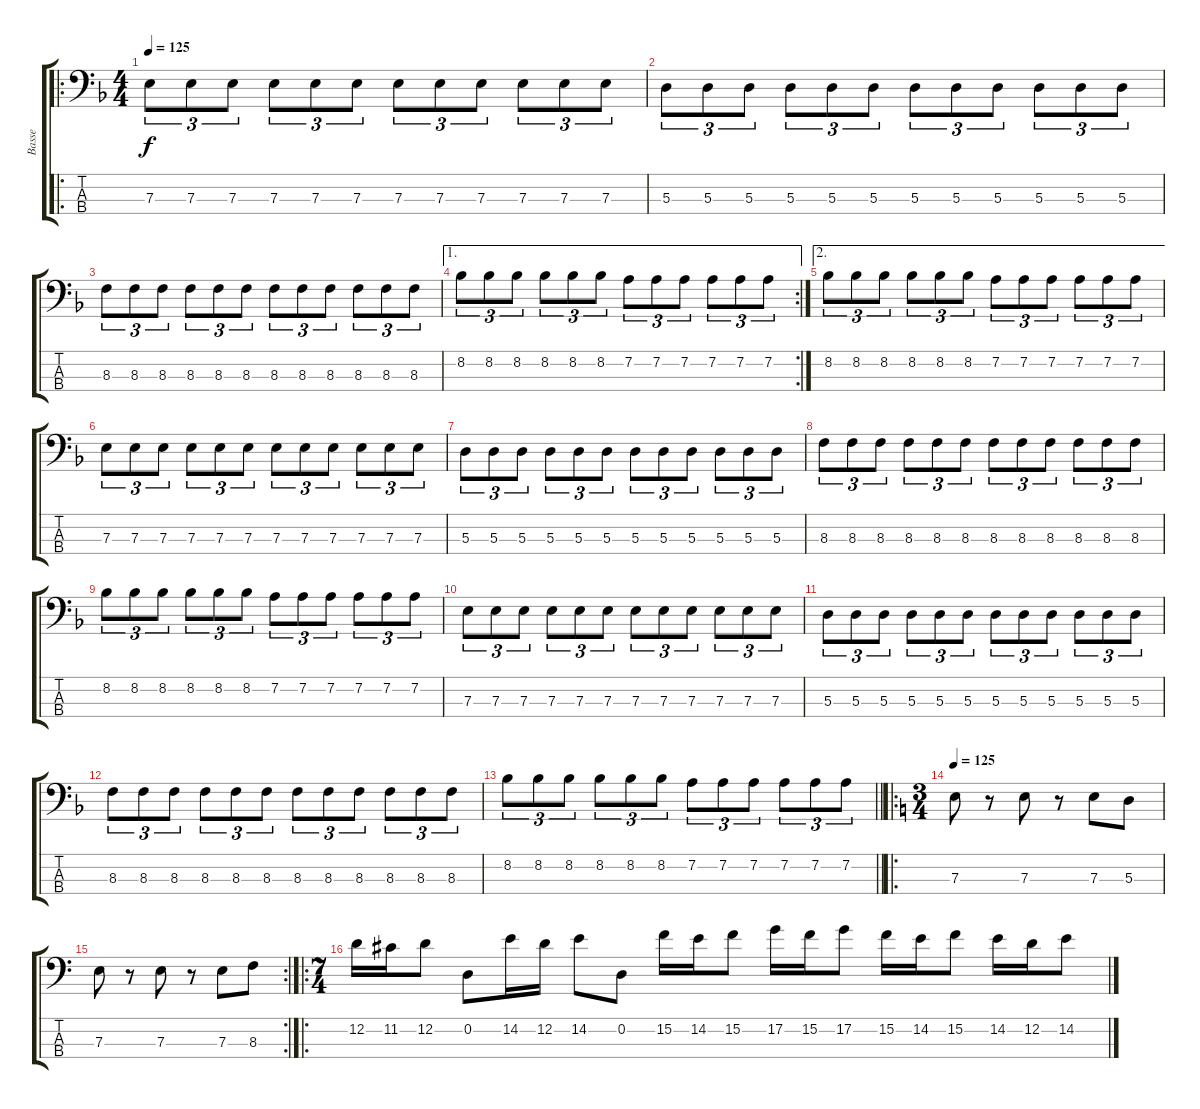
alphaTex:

\track ("Basse" "Basse") {instrument electricbassfinger}
\staff {score tabs}
\tuning (G2 D2 A1 E1) {hide}
\ro
\ts (4 4)
\tempo 125
\clef f4
\ks f
7.3.8{tu (3 2) dy f} 7.3.8{tu (3 2)} 7.3.8{tu (3 2)} 7.3.8{tu (3 2)} 7.3.8{tu (3 2)} 7.3.8{tu (3 2)} 7.3.8{tu (3 2)} 7.3.8{tu (3 2)} 7.3.8{tu (3 2)} 7.3.8{tu (3 2)} 7.3.8{tu (3 2)} 7.3.8{tu (3 2)} |
5.3.8{tu (3 2)} 5.3.8{tu (3 2)} 5.3.8{tu (3 2)} 5.3.8{tu (3 2)} 5.3.8{tu (3 2)} 5.3.8{tu (3 2)} 5.3.8{tu (3 2)} 5.3.8{tu (3 2)} 5.3.8{tu (3 2)} 5.3.8{tu (3 2)} 5.3.8{tu (3 2)} 5.3.8{tu (3 2)} |
8.3.8{tu (3 2)} 8.3.8{tu (3 2)} 8.3.8{tu (3 2)} 8.3.8{tu (3 2)} 8.3.8{tu (3 2)} 8.3.8{tu (3 2)} 8.3.8{tu (3 2)} 8.3.8{tu (3 2)} 8.3.8{tu (3 2)} 8.3.8{tu (3 2)} 8.3.8{tu (3 2)} 8.3.8{tu (3 2)} |
\ae 1
\rc 2
8.2.8{tu (3 2)} 8.2.8{tu (3 2)} 8.2.8{tu (3 2)} 8.2.8{tu (3 2)} 8.2.8{tu (3 2)} 8.2.8{tu (3 2)} 7.2.8{tu (3 2)} 7.2.8{tu (3 2)} 7.2.8{tu (3 2)} 7.2.8{tu (3 2)} 7.2.8{tu (3 2)} 7.2.8{tu (3 2)} |
\ae 2
8.2.8{tu (3 2)} 8.2.8{tu (3 2)} 8.2.8{tu (3 2)} 8.2.8{tu (3 2)} 8.2.8{tu (3 2)} 8.2.8{tu (3 2)} 7.2.8{tu (3 2)} 7.2.8{tu (3 2)} 7.2.8{tu (3 2)} 7.2.8{tu (3 2)} 7.2.8{tu (3 2)} 7.2.8{tu (3 2)} |
7.3.8{tu (3 2)} 7.3.8{tu (3 2)} 7.3.8{tu (3 2)} 7.3.8{tu (3 2)} 7.3.8{tu (3 2)} 7.3.8{tu (3 2)} 7.3.8{tu (3 2)} 7.3.8{tu (3 2)} 7.3.8{tu (3 2)} 7.3.8{tu (3 2)} 7.3.8{tu (3 2)} 7.3.8{tu (3 2)} |
5.3.8{tu (3 2)} 5.3.8{tu (3 2)} 5.3.8{tu (3 2)} 5.3.8{tu (3 2)} 5.3.8{tu (3 2)} 5.3.8{tu (3 2)} 5.3.8{tu (3 2)} 5.3.8{tu (3 2)} 5.3.8{tu (3 2)} 5.3.8{tu (3 2)} 5.3.8{tu (3 2)} 5.3.8{tu (3 2)} |
8.3.8{tu (3 2)} 8.3.8{tu (3 2)} 8.3.8{tu (3 2)} 8.3.8{tu (3 2)} 8.3.8{tu (3 2)} 8.3.8{tu (3 2)} 8.3.8{tu (3 2)} 8.3.8{tu (3 2)} 8.3.8{tu (3 2)} 8.3.8{tu (3 2)} 8.3.8{tu (3 2)} 8.3.8{tu (3 2)} |
8.2.8{tu (3 2)} 8.2.8{tu (3 2)} 8.2.8{tu (3 2)} 8.2.8{tu (3 2)} 8.2.8{tu (3 2)} 8.2.8{tu (3 2)} 7.2.8{tu (3 2)} 7.2.8{tu (3 2)} 7.2.8{tu (3 2)} 7.2.8{tu (3 2)} 7.2.8{tu (3 2)} 7.2.8{tu (3 2)} |
7.3.8{tu (3 2)} 7.3.8{tu (3 2)} 7.3.8{tu (3 2)} 7.3.8{tu (3 2)} 7.3.8{tu (3 2)} 7.3.8{tu (3 2)} 7.3.8{tu (3 2)} 7.3.8{tu (3 2)} 7.3.8{tu (3 2)} 7.3.8{tu (3 2)} 7.3.8{tu (3 2)} 7.3.8{tu (3 2)} |
5.3.8{tu (3 2)} 5.3.8{tu (3 2)} 5.3.8{tu (3 2)} 5.3.8{tu (3 2)} 5.3.8{tu (3 2)} 5.3.8{tu (3 2)} 5.3.8{tu (3 2)} 5.3.8{tu (3 2)} 5.3.8{tu (3 2)} 5.3.8{tu (3 2)} 5.3.8{tu (3 2)} 5.3.8{tu (3 2)} |
8.3.8{tu (3 2)} 8.3.8{tu (3 2)} 8.3.8{tu (3 2)} 8.3.8{tu (3 2)} 8.3.8{tu (3 2)} 8.3.8{tu (3 2)} 8.3.8{tu (3 2)} 8.3.8{tu (3 2)} 8.3.8{tu (3 2)} 8.3.8{tu (3 2)} 8.3.8{tu (3 2)} 8.3.8{tu (3 2)} |
\barLineRight lightlight
8.2.8{tu (3 2)} 8.2.8{tu (3 2)} 8.2.8{tu (3 2)} 8.2.8{tu (3 2)} 8.2.8{tu (3 2)} 8.2.8{tu (3 2)} 7.2.8{tu (3 2)} 7.2.8{tu (3 2)} 7.2.8{tu (3 2)} 7.2.8{tu (3 2)} 7.2.8{tu (3 2)} 7.2.8{tu (3 2)} |
\ro
\ts (3 4)
\tempo 125
\ks c
7.3.8 r.8 7.3.8 r.8 7.3.8 5.3.8 |
\rc 2
7.3.8 r.8 7.3.8 r.8 7.3.8 8.3.8 |
\ro
\ts (7 4)
12.2.16 11.2.16 12.2.8 0.2.8 14.2.16 12.2.16 14.2.8 0.2.8 15.2.16 14.2.16 15.2.8 17.2.16 15.2.16 17.2.8 15.2.16 14.2.16 15.2.8 14.2.16 12.2.16 14.2.8
